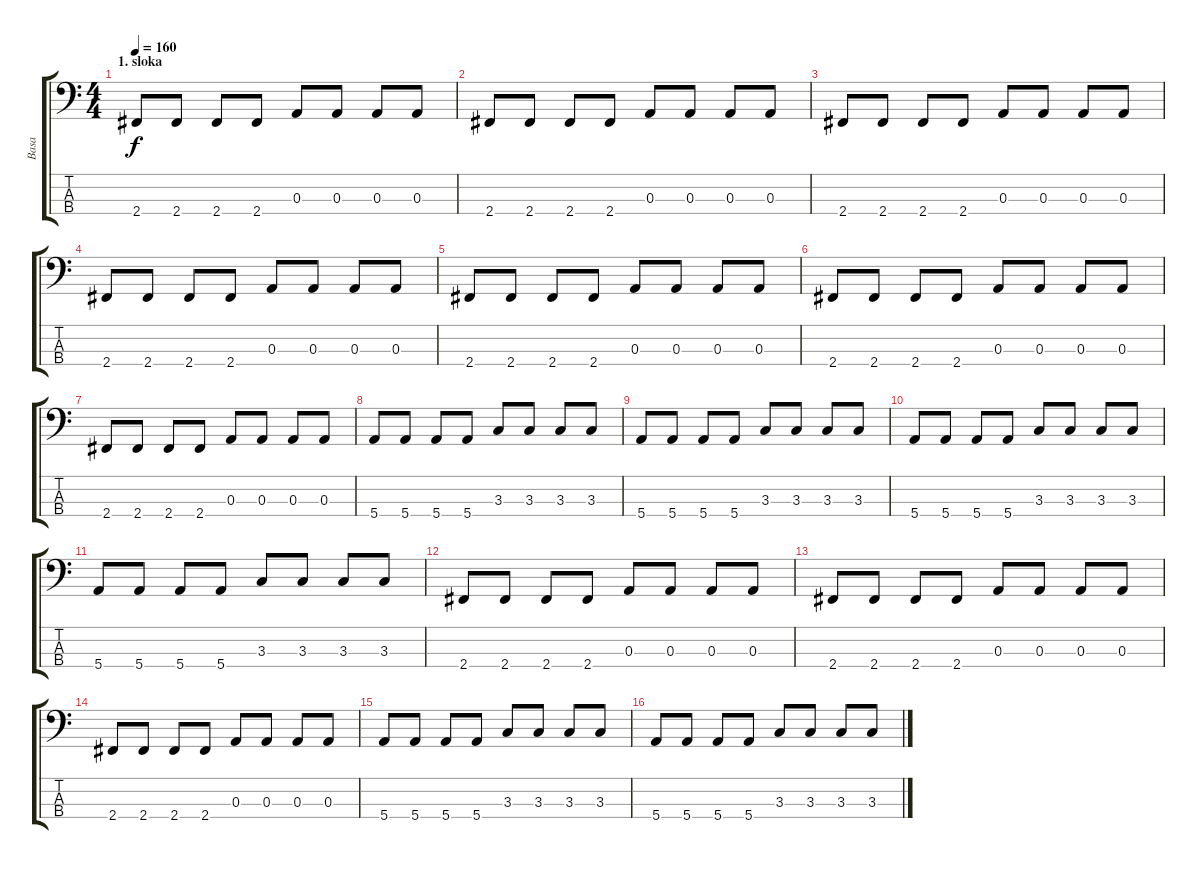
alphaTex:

\track ("Basa" "Basa") {instrument electricbassfinger}
\staff {score tabs}
\tuning (G2 D2 A1 E1) {hide}
\ts (4 4)
\section ("" "1. sloka")
\tempo 160
\clef f4
\ks c
2.4.8{dy f instrument electricbassfinger} 2.4.8 2.4.8 2.4.8 0.3.8 0.3.8 0.3.8 0.3.8 |
2.4.8 2.4.8 2.4.8 2.4.8 0.3.8 0.3.8 0.3.8 0.3.8 |
2.4.8 2.4.8 2.4.8 2.4.8 0.3.8 0.3.8 0.3.8 0.3.8 |
2.4.8 2.4.8 2.4.8 2.4.8 0.3.8 0.3.8 0.3.8 0.3.8 |
2.4.8 2.4.8 2.4.8 2.4.8 0.3.8 0.3.8 0.3.8 0.3.8 |
2.4.8 2.4.8 2.4.8 2.4.8 0.3.8 0.3.8 0.3.8 0.3.8 |
2.4.8 2.4.8 2.4.8 2.4.8 0.3.8 0.3.8 0.3.8 0.3.8 |
5.4.8 5.4.8 5.4.8 5.4.8 3.3.8 3.3.8 3.3.8 3.3.8 |
5.4.8 5.4.8 5.4.8 5.4.8 3.3.8 3.3.8 3.3.8 3.3.8 |
5.4.8 5.4.8 5.4.8 5.4.8 3.3.8 3.3.8 3.3.8 3.3.8 |
5.4.8 5.4.8 5.4.8 5.4.8 3.3.8 3.3.8 3.3.8 3.3.8 |
2.4.8 2.4.8 2.4.8 2.4.8 0.3.8 0.3.8 0.3.8 0.3.8 |
2.4.8 2.4.8 2.4.8 2.4.8 0.3.8 0.3.8 0.3.8 0.3.8 |
2.4.8 2.4.8 2.4.8 2.4.8 0.3.8 0.3.8 0.3.8 0.3.8 |
5.4.8 5.4.8 5.4.8 5.4.8 3.3.8 3.3.8 3.3.8 3.3.8 |
5.4.8 5.4.8 5.4.8 5.4.8 3.3.8 3.3.8 3.3.8 3.3.8
